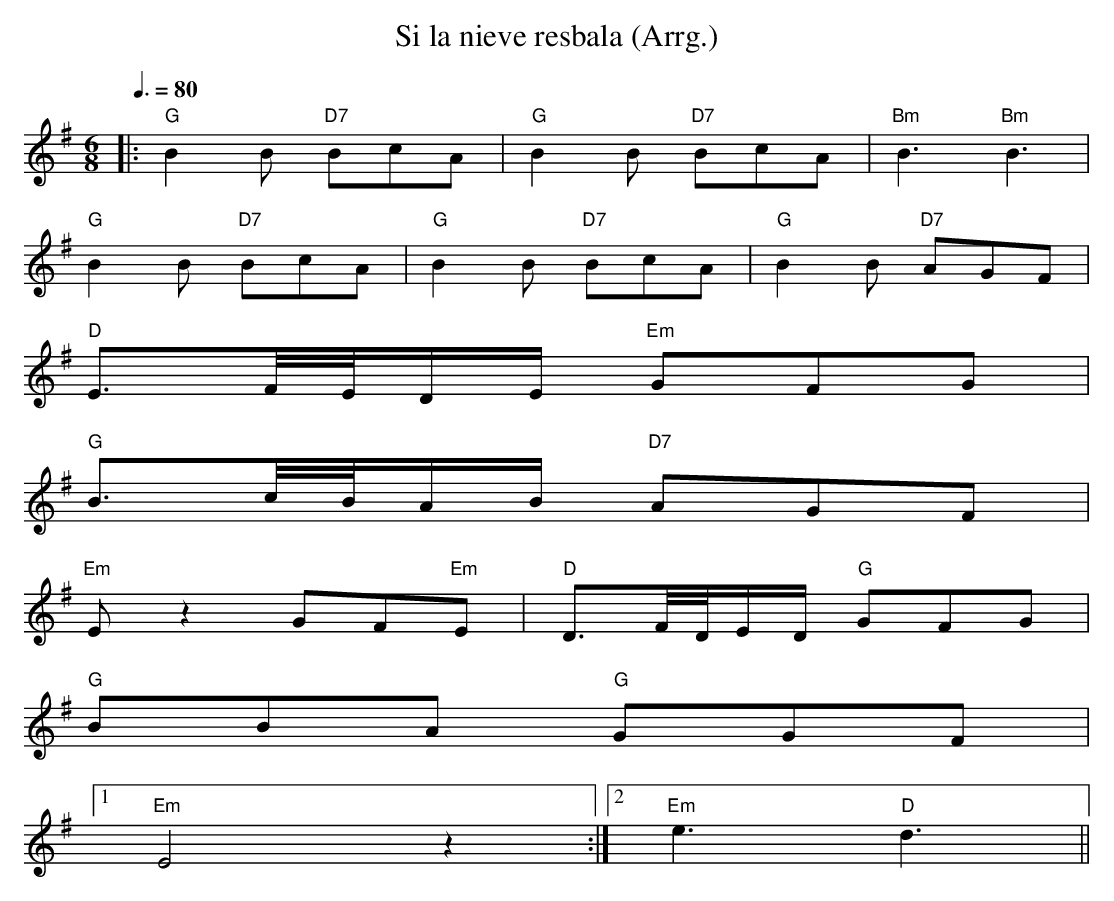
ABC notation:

X:1
T:Si la nieve resbala (Arrg.)
M:6/8
L:1/8
Q:3/8=80
K:G
|:"G"B2 B "D7"BcA| "G"B2 B "D7"BcA|"Bm"B3 "Bm"B3|
"G"B2 B "D7"BcA| "G"B2B "D7"BcA| "G" B2B "D7"AGF|
"D" E3/2F/4E/4D/2E/2 "Em"GFG|
"G"B3/2c/4B/4A/2B/2 "D7"AGF|
"Em"E z2 GF"Em"E| "D"D3/2F/4D/4E/2D/2 "G"GFG|
"G"BBA "G"GGF|
[1 "Em"E4 z2 :| [2 "Em"e3 "D"d3||
